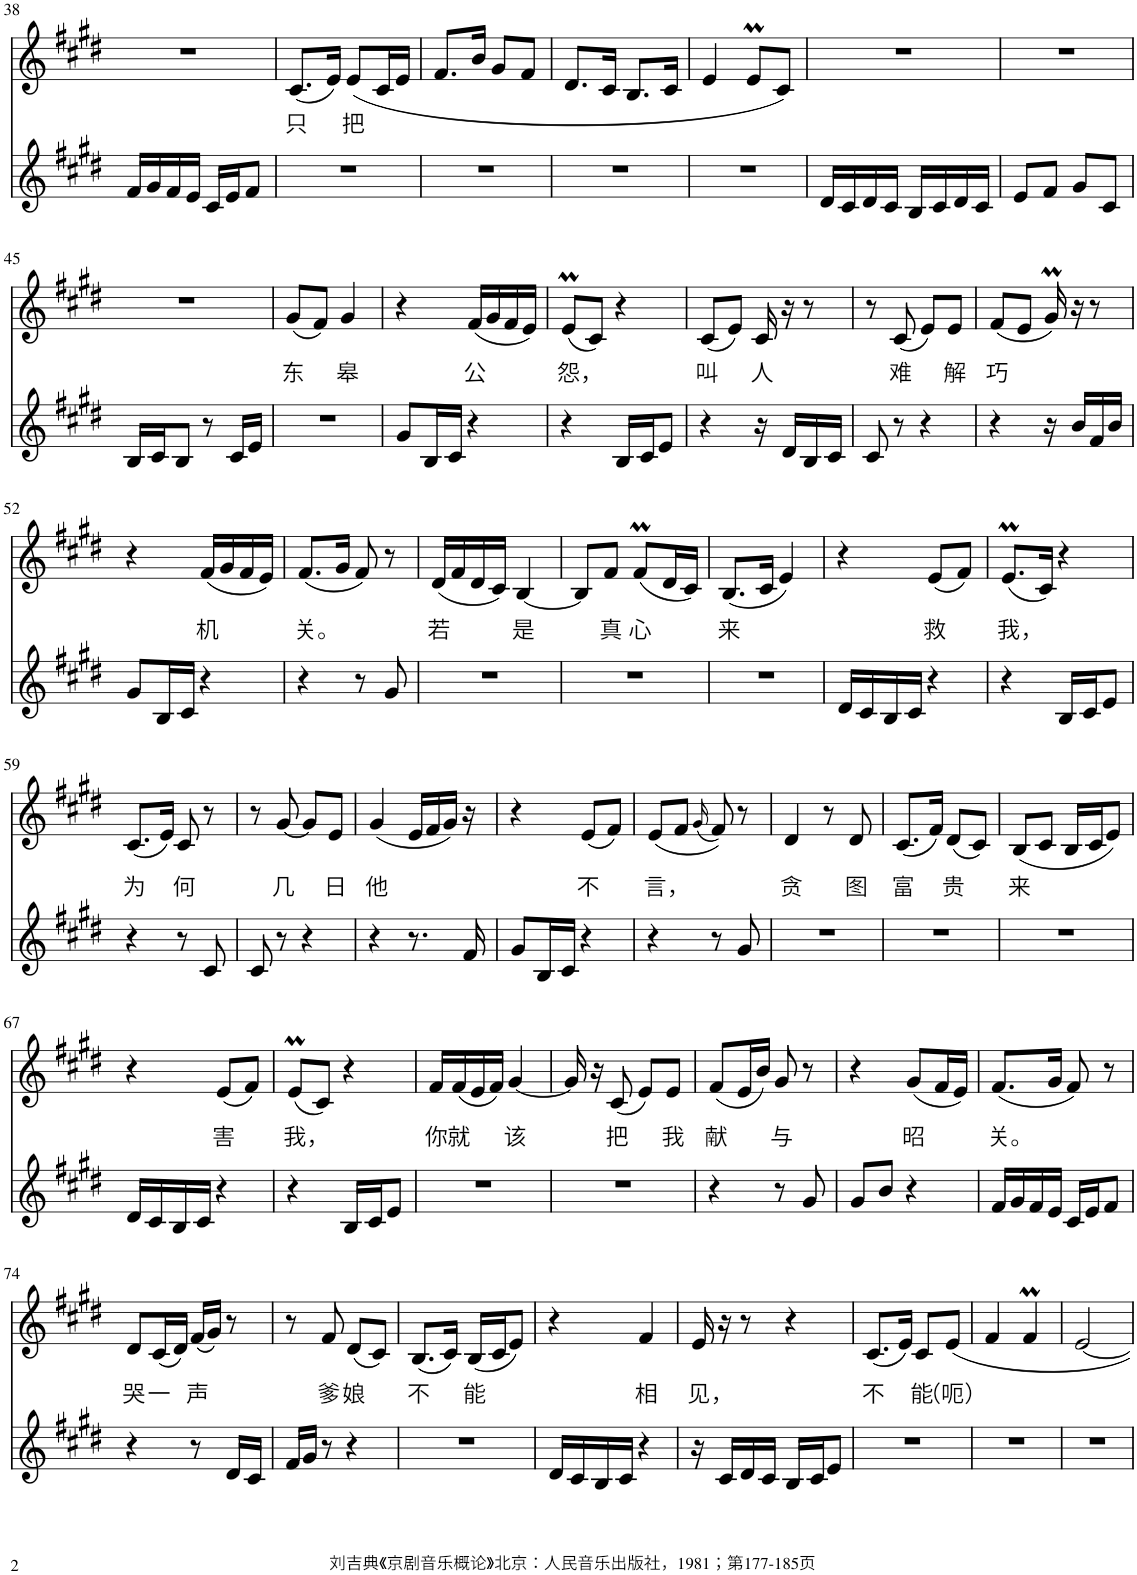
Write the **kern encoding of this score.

**kern	**kern	**text
*part2	*part1	*part1
*staff2	*staff1	*staff1
*I"Piano	*I"Piano	*
*I'Pno	*I'Pno	*
!!LO:PB:g=z
*clefG2	*clefG2	*
*k[f#c#g#d#]	*k[f#c#g#d#]	*
*M2/4	*M2/4	*
=38	=38	=38
16f#/LL	2r	.
16g#/	.	.
16f#/	.	.
16e/JJ	.	.
16c#/LL	.	.
16e/J	.	.
8f#/J	.	.
=39	=39	=39
!	!	!LO:LY:b
2r	(8.c#/L	只
.	16e/Jk)	.
!	!	!LO:LY:b
.	(8e/L	把
.	16c#/L	.
.	16e/JJ	.
=40	=40	=40
2r	8.f#/L	.
.	16b/Jk	.
.	8g#/L	.
.	8f#/J	.
=41	=41	=41
2r	8.d#/L	.
.	16c#/Jk	.
.	8.B/L	.
.	16c#/Jk	.
=42	=42	=42
2r	4e/	.
.	8eM/L	.
.	8c#/J)	.
=43	=43	=43
16d#/LL	2r	.
16c#/	.	.
16d#/	.	.
16c#/JJ	.	.
16B/LL	.	.
16c#/	.	.
16d#/	.	.
16c#/JJ	.	.
=44	=44	=44
8e/L	2r	.
8f#/J	.	.
8g#/L	.	.
8c#/J	.	.
!!LO:LB:g=z
=45	=45	=45
16B/LL	2r	.
16c#/J	.	.
8B/J	.	.
8r	.	.
16c#/LL	.	.
16e/JJ	.	.
=46	=46	=46
!	!	!LO:LY:b
2r	(8g#/L	东
.	8f#/J)	.
!	!	!LO:LY:b
.	4g#/	皋
=47	=47	=47
8g#/L	4r	.
16B/L	.	.
16c#/JJ	.	.
!	!	!LO:LY:b
4r	(16f#/LL	公
.	16g#/	.
.	16f#/	.
.	16e/JJ)	.
=48	=48	=48
!	!	!LO:LY:b
4r	(8eM/L	怨，
.	8c#/J)	.
16B/LL	4r	.
16c#/J	.	.
8e/J	.	.
=49	=49	=49
!	!	!LO:LY:b
4r	(8c#/L	叫
.	8e/J)	.
!	!	!LO:LY:b
16r	16c#/	人
16d#/LL	16r	.
16B/	8r	.
16c#/JJ	.	.
=50	=50	=50
8c#/	8r	.
!	!	!LO:LY:b
8r	(8c#/	难
4r	8e/L)	.
!	!	!LO:LY:b
.	8e/J	解
=51	=51	=51
!	!	!LO:LY:b
4r	(8f#/L	巧
.	8e/J	.
16r	16g#m/)	.
16b/LL	16r	.
16f#/	8r	.
16b/JJ	.	.
!!LO:LB:g=z
=52	=52	=52
8g#/L	4r	.
16B/L	.	.
16c#/JJ	.	.
!	!	!LO:LY:b
4r	(16f#/LL	机
.	16g#/	.
.	16f#/	.
.	16e/JJ)	.
=53	=53	=53
!	!	!LO:LY:b
4r	(8.f#/L	关。
.	16g#/Jk	.
8r	8f#/)	.
8g#/	8r	.
=54	=54	=54
!	!	!LO:LY:b
2r	(16d#/LL	若
.	16f#/	.
.	16d#/	.
.	16c#/JJ)	.
!	!	!LO:LY:b
.	[4B/	是
=55	=55	=55
2r	8B/L]	.
!	!	!LO:LY:b
.	8f#/J	真
!	!	!LO:LY:b
.	(8f#M/L	心
.	16d#/L	.
.	16c#/JJ)	.
=56	=56	=56
!	!	!LO:LY:b
2r	(8.B/L	来
.	16c#/Jk	.
.	4e/)	.
=57	=57	=57
16d#/LL	4r	.
16c#/	.	.
16B/	.	.
16c#/JJ	.	.
!	!	!LO:LY:b
4r	(8e/L	救
.	8f#/J)	.
=58	=58	=58
!	!	!LO:LY:b
4r	(8.eM/L	我，
.	16c#/Jk)	.
16B/LL	4r	.
16c#/J	.	.
8e/J	.	.
!!LO:LB:g=z
=59	=59	=59
!	!	!LO:LY:b
4r	(8.c#/L	为
.	16e/Jk)	.
!	!	!LO:LY:b
8r	8c#/	何
8c#/	8r	.
=60	=60	=60
8c#/	8r	.
!	!	!LO:LY:b
8r	[8g#/	几
4r	8g#/L]	.
!	!	!LO:LY:b
.	8e/J	日
=61	=61	=61
!	!	!LO:LY:b
4r	(4g#/	他
8.r	16e/LL	.
.	16f#/	.
.	16g#/JJ)	.
16f#/	16r	.
=62	=62	=62
8g#/L	4r	.
16B/L	.	.
16c#/JJ	.	.
!	!	!LO:LY:b
4r	(8e/L	不
.	8f#/J)	.
=63	=63	=63
!	!	!LO:LY:b
4r	(8e/L	言，
.	8f#/J	.
.	(16qg#/	.
8r	8f#/))	.
8g#/	8r	.
=64	=64	=64
!	!	!LO:LY:b
2r	4d#/	贪
.	8r	.
!	!	!LO:LY:b
.	8d#/	图
=65	=65	=65
!	!	!LO:LY:b
2r	(8.c#/L	富
.	16f#/Jk)	.
!	!	!LO:LY:b
.	(8d#/L	贵
.	8c#/J)	.
=66	=66	=66
!	!	!LO:LY:b
2r	(8B/L	来
.	8c#/J	.
.	16B/LL	.
.	16c#/J	.
.	8e/J)	.
!!LO:LB:g=z
=67	=67	=67
16d#/LL	4r	.
16c#/	.	.
16B/	.	.
16c#/JJ	.	.
!	!	!LO:LY:b
4r	(8e/L	害
.	8f#/J)	.
=68	=68	=68
!	!	!LO:LY:b
4r	(8eM/L	我，
.	8c#/J)	.
16B/LL	4r	.
16c#/J	.	.
8e/J	.	.
=69	=69	=69
!	!	!LO:LY:b
2r	16f#/LL	你
!	!	!LO:LY:b
.	(16f#/	就
.	16e/	.
.	16f#/JJ)	.
!	!	!LO:LY:b
.	[4g#/	该
=70	=70	=70
2r	16g#/]	.
.	16r	.
!	!	!LO:LY:b
.	(8c#/	把
.	8e/L)	.
!	!	!LO:LY:b
.	8e/J	我
=71	=71	=71
!	!	!LO:LY:b
4r	(8f#/L	献
.	16e/L	.
.	16b/JJ)	.
!	!	!LO:LY:b
8r	8g#/	与
8g#/	8r	.
=72	=72	=72
8g#/L	4r	.
8b/J	.	.
!	!	!LO:LY:b
4r	(8g#/L	昭
.	16f#/L	.
.	16e/JJ)	.
=73	=73	=73
!	!	!LO:LY:b
16f#/LL	(8.f#/L	关。
16g#/	.	.
16f#/	.	.
16e/JJ	16g#/Jk	.
16c#/LL	8f#/)	.
16e/J	.	.
8f#/J	8r	.
!!LO:LB:g=z
=74	=74	=74
!	!	!LO:LY:b
4r	8d#/L	哭
!	!	!LO:LY:b
.	(16c#/L	一
.	16d#/JJ)	.
!	!	!LO:LY:b
8r	(16f#/LL	声
.	16g#/JJ)	.
16d#/LL	8r	.
16c#/JJ	.	.
=75	=75	=75
16f#/LL	8r	.
16g#/JJ	.	.
!	!	!LO:LY:b
8r	8f#/	爹
!	!	!LO:LY:b
4r	(8d#/L	娘
.	8c#/J)	.
=76	=76	=76
!	!	!LO:LY:b
2r	(8.B/L	不
.	16c#/Jk)	.
!	!	!LO:LY:b
.	(16B/LL	能
.	16c#/J	.
.	8e/J)	.
=77	=77	=77
16d#/LL	4r	.
16c#/	.	.
16B/	.	.
16c#/JJ	.	.
!	!	!LO:LY:b
4r	4f#/	相
=78	=78	=78
!	!	!LO:LY:b
16r	16e/	见，
16c#/LL	16r	.
16d#/	8r	.
16c#/JJ	.	.
16B/LL	4r	.
16c#/J	.	.
8e/J	.	.
=79	=79	=79
!	!	!LO:LY:b
2r	(8.c#/L	不
.	16e/Jk)	.
!	!	!LO:LY:b
.	8c#/L	能
!	!	!LO:LY:b
.	8e/J	（呃）
=80	=80	=80
2r	4f#/	.
.	4f#M/	.
=81	=81	=81
2r	[2e/	.
=	=	=
*-	*-	*-
